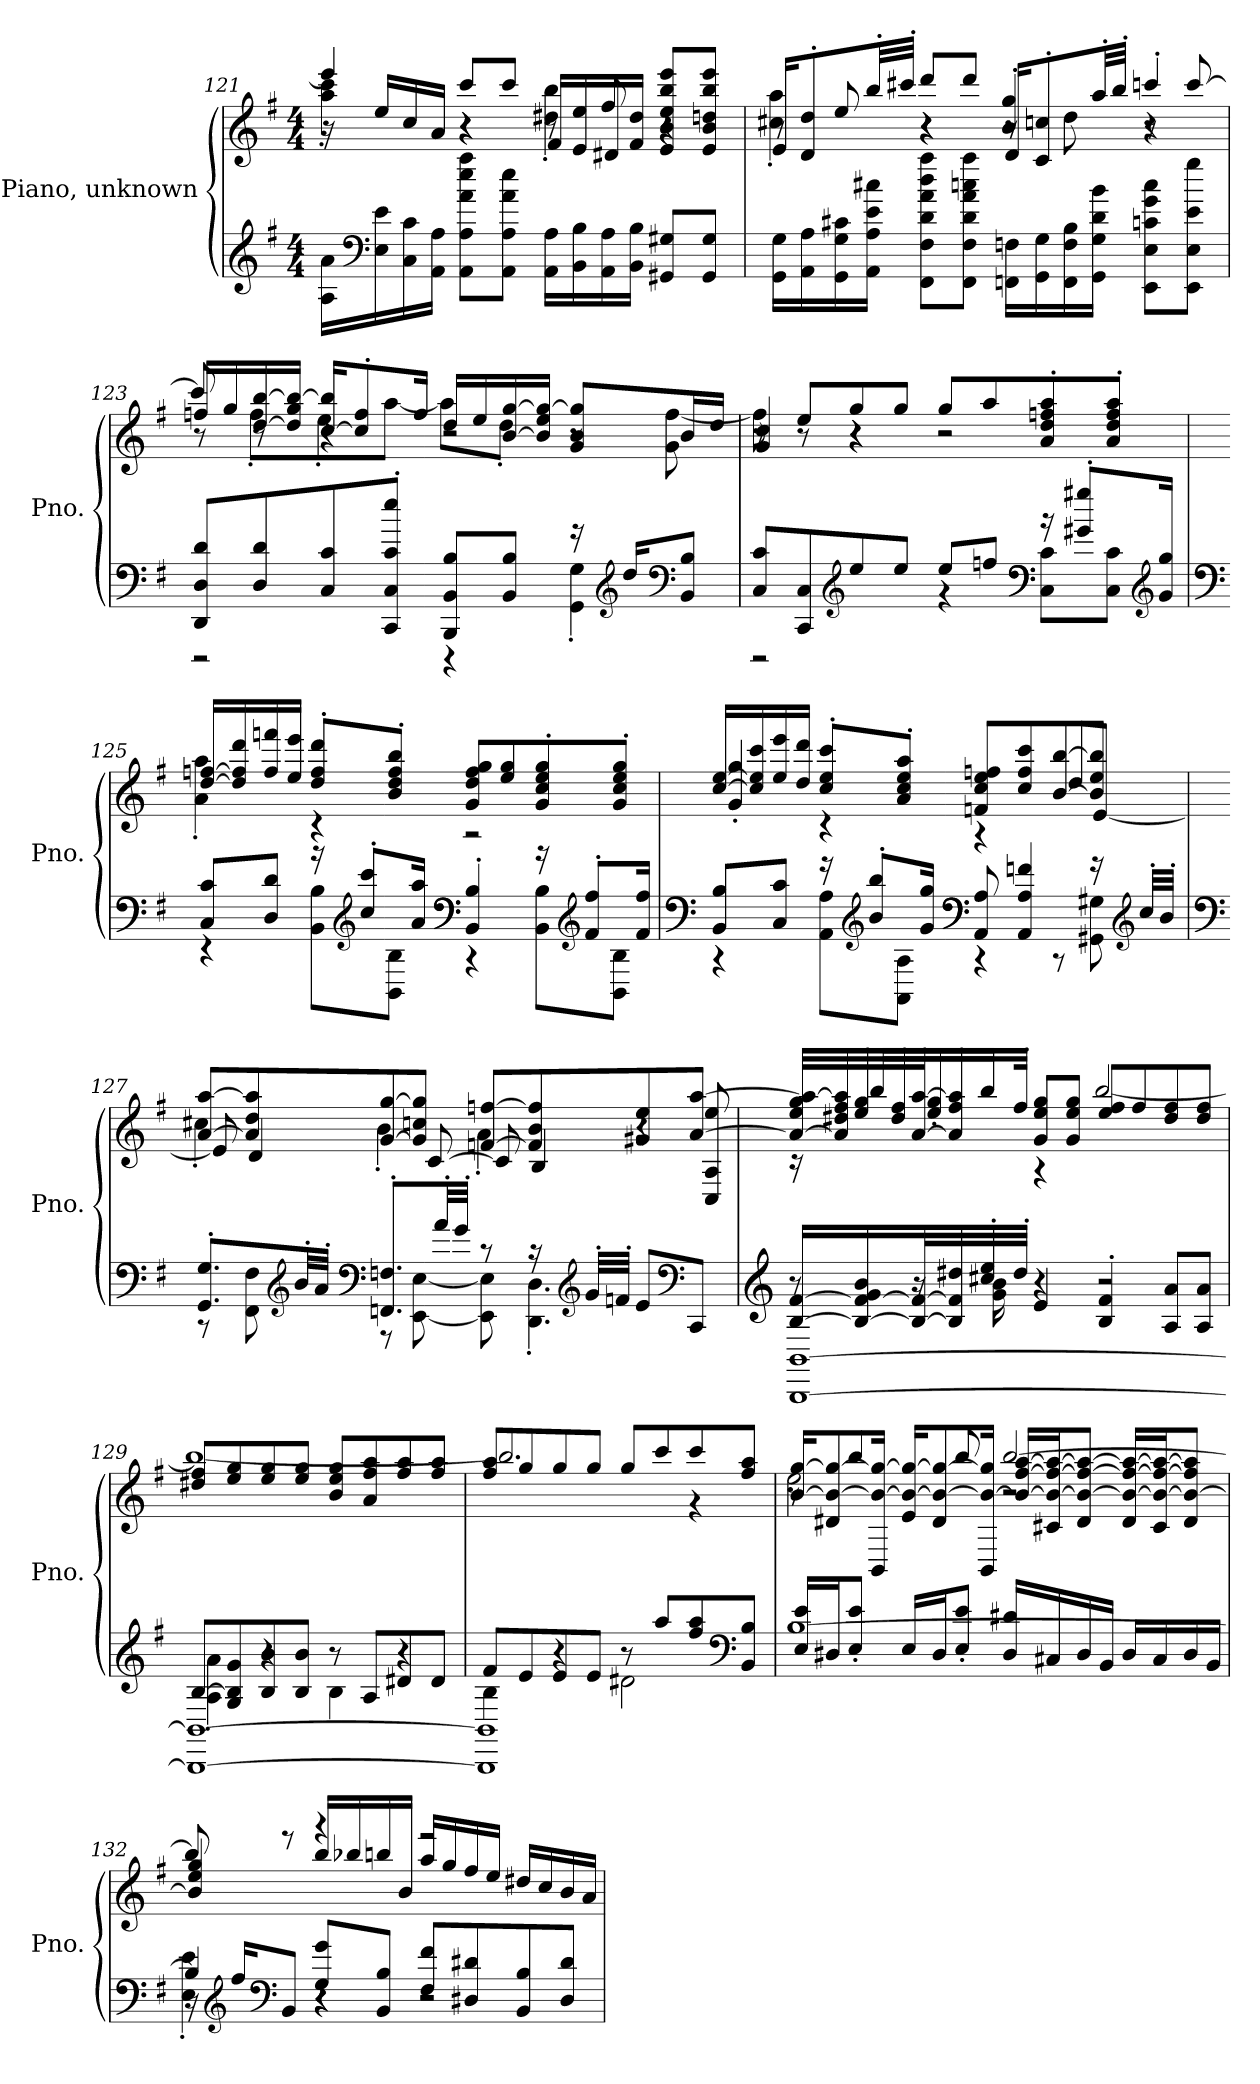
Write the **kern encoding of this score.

**kern	**kern
*part1	*part1
*staff2	*staff1
*I"Piano, unknown	*
*I'Pno.	*
!!LO:LB:g=z
*clefG2	*clefG2
*k[f#]	*k[f#]
*M4/4	*M4/4
=121	=121
*	*^
*	*	*^
16A\ 16a\LL	4eee/]	4aa\' 4ccc\'	16r
*clefF4	*	*	*
16E\ 16e\	.	.	16ee/LL
16C\ 16c\	.	.	16cc/
16AA\ 16A\JJ	.	.	16a/JJ
8AA\ 8A\ 8a\ 8ee\ 8aa\L	4r	4r	8ccc/L
8AA\ 8A\ 8a\ 8ee\J	.	.	8ccc/J
16AA\ 16A\LL	8r	4dd#X\' 4bb\'	16f#/LL
16BB\ 16B\	.	.	16e/ 16ee/
16AA\ 16A\	8ff#/	.	16d#X/
16BB\ 16B\JJ	.	.	16f#/ 16dd#/JJ
8GG#X/ 8G#X/L	4r	4r	8e/ 8b/ 8ee/ 8bb/ 8eee/L
8GG#/ 8G#/J	.	.	8e/ 8b/ 8ddn/ 8bb/ 8eee/J
=122	=122	=122	=122
16GG\ 16G\LL	16e/KL	4cc#X\' 4aa\'	8r
16AA\ 16A\	8d/' 8dd/'	.	.
16GG\ 16G\ 16c#X\	.	.	8ee/
16AA\ 16A\ 16e\ 16cc#X\JJ	32bb'/LL	.	.
.	32ccc#X'/JJJ	.	.
8FF#\ 8F#\ 8d\ 8a\ 8dd\ 8aa\L	8ddd/L	4r	4r
8FF#\ 8F#\ 8d\ 8a\ 8ccn\ 8aa\J	8ddd/J	.	.
16FFn\ 16Fn\LL	16d/KL	8r	4b/' 4gg/'
16GG\ 16G\	8c/' 8ccn/'	.	.
16FF\ 16F\ 16B\	.	8dd\	.
16GG\ 16G\ 16d\ 16b\JJ	32aa'/LL	.	.
.	32bb'/JJJ	.	.
8EE\ 8E\ 8cn\ 8g\ 8cc\L	4cccn'/	4r	8r
8EE\ 8E\ 8e\ 8gg\J	.	.	[8ccc/
!!LO:LB:g=z	!!	!!
=123	=123	=123	=123
*^	*	*	*
8DD/ 8D/ 8d/L	2r	16ffn/LL	8r	8ccc/]
.	.	16gg/	.	.
8D/ 8d/	.	[16dd/ [16bb/	8ff'\L	8r
.	.	16dd/] 16gg/ 16bb/_JJ	.	.
8C/ 8c/	.	[16cc/ 16bb/]KL	8ee'\	4r
.	.	8cc/]' 8ff/'	.	.
8CC/' 8C/' 8c/' 8ee/'J	.	.	[8aa\J	.
.	.	16ff/Jk	.	.
8BBB/ 8BB/ 8B/L	4r	16dd/LL	8aa\L]	2r
.	.	16ee/	.	.
8BB/ 8B/J	.	[16b/ [16gg/	8dd'\J	.
.	.	16b/] 16ee/ 16gg/_JJ	.	.
16r	4GG\' 4G\'	8g/ 8b/ 8gg/]L	8r	.
*clefG2	*	*	*	*
16dd/KL	.	.	.	.
*clefF4	*	*	*	*
8BB/ 8B/J	.	16b/L	8g\ [8ff\	.
.	.	16dd/JJ	.	.
=124	=124	=124	=124	=124
8C/ 8c/L	2r	8r	8ff\]	4g/ 4cc/
8CC/ 8C/	.	8ee/L	8r	.
*clefG2	*	*	*	*
8ee/	.	8gg/	4r	4r
8ee/J	.	8gg/J	.	.
8ee/L	4r	8gg/L	2r	2r
8ffn/J	.	8aa/	.	.
*clefF4	*	*	*	*
16r	8C\ 8c\L	8a/' 8dd/' 8ffn/' 8aa/'	.	.
8g#X/' 8gg#X/'L	.	.	.	.
.	8C\ 8c\J	8a/' 8dd/' 8ff/' 8aa/'J	.	.
*clefG2	*	*	*	*
16g#/ 16gg#/Jk	.	.	.	.
*	*	*v	*v	*v
!!LO:PB:g=z
=125	=125	=125
*clefF4	*	*
*	*	*^
8C/ 8c/L	4r	[16dd/ [16ffn/LL	4a\' 4aa\'
.	.	16dd/] 16ff/] 16ddd/	.
8D/ 8d/J	.	16ff/ 16fffn/	.
.	.	16ee/ 16eee/JJ	.
16r	8BB\ 8B\L	8dd/' 8ff/' 8ddd/'L	4r
*clefG2	*	*	*
8cc/' 8ccc/'L	.	.	.
.	8BB\ 8B\J	8b/' 8dd/' 8ff/' 8bb/'J	.
16a/ 16aa/Jk	.	.	.
*clefF4	*	*	*
4BB/' 4B/'	4r	8g/ 8dd/ 8ff/ 8gg/L	2r
.	.	8ee/ 8gg/	.
16r	8BB\ 8B\L	8g/' 8cc/' 8ee/' 8gg/'	.
*clefG2	*	*	*
8f#/' 8ff#/'L	.	.	.
.	8BB\ 8B\J	8g/' 8cc/' 8ee/' 8gg/'J	.
16f#/ 16ff#/Jk	.	.	.
!!LO:LB:g=z	!!
=126	=126	=126	=126
*clefF4	*	*	*
8BB/ 8B/L	4r	[16cc/ [16ee/LL	4g/' 4gg/'
.	.	16cc/] 16ee/] 16ccc/	.
8C/ 8c/J	.	16ee/ 16eee/	.
.	.	16dd/ 16ddd/JJ	.
16r	8AA\ 8A\L	8cc/' 8ee/' 8ccc/'L	4r
*clefG2	*	*	*
8b/' 8bb/'L	.	.	.
.	8AA\ 8A\J	8a/' 8cc/' 8ee/' 8aa/'J	.
16g/ 16gg/Jk	.	.	.
*clefF4	*	*	*
8AA/ 8A/	4r	8fn/ 8cc/ 8ee/ 8ffn/L	4r
4AA/ 4A/ 4fn/	.	8cc/ 8ff/ 8ccc/	.
.	8r	[8b/ [8bb/	8dd/L
16r	8GG#X\ 8G#X\	8b/] 8ee/ 8bb/]J	[8e/J
*clefG2	*	*	*
32cc'/LLL	.	.	.
32b'/JJJ	.	.	.
*	*	*v	*v
!!LO:LB:g=z
=127	=127	=127
*clefF4	*	*
*	*	*^
*	*	*	*^
8.GG/' 8.G/'L	8r	[8a/ [8aa/L	4cc#X'\	8e/]
.	8FF#\ 8F#\	8a/] 8dd/ 8aa/]	.	4d/
*clefG2	*	*	*	*
32b'/LL	.	.	.	.
32a'/JJJ	.	.	.	.
*clefF4	*	*	*	*
8.FFn/' 8.Fn/'L	8r	[8g/ [8gg/	4b'\	.
.	[8EE\ [8E\	8g/] 8ccn/ 8gg/]J	.	[8c/
32a'/LL	.	.	.	.
32g'/JJJ	.	.	.	.
8r	8EE\] 8E\]	[8fn/ [8ffn/L	4a'\	8c/]
16r	4.DD\' 4.D\'	8f/] 8b/ 8ff/]	.	4B/
*clefG2	*	*	*	*
32g'/LLL	.	.	.	.
32fn'/JJJ	.	.	.	.
8e/L	.	8g#X/ 8ee/	4r	.
*clefF4	*	*	*	*
8CC/J	.	[8a/ [8aa/J	.	8C/ 8A/ 8ee/
*v	*v	*	*	*
*	*v	*v	*v
!!LO:LB:g=z
=128	=128
*clefG2	*
*^	*^
*	*^	*	*
[16B/ [16f#/LL	8r	[1BBB [1BB	32a/_ 32ee/ 32gg/ 32aa/_LLL	16r
.	.	.	32a/] 32dd#X/ 32ff#/ 32aa/]	.
16B/_ 16f#/_ 16g/ 16b/	.	.	32ee/' 32gg/'	16bb/LL
.	.	.	32dd#/' 32ff#/'	.
32B/_ 32f#/_L	16r	.	[32a/' [32aa/'J	16ee/' 16gg/'
32B/] 32f#/] 32dd#X/	.	.	16a/]' 16ff#/' 16aa/]'	.
32cc#X/' 32ee/'	16g\ 16b\	.	.	16bb/JJ
32dd#'/JJJ	.	.	32ff#'/JJk	.
4e/	4r	.	8g/ 8ee/ 8gg/L	4r
.	.	.	8g/ 8ee/ 8gg/J	.
4B/' 4f#/'	2r	.	8ee/ 8ff#/L	[2bb/
.	.	.	8ff#/	.
8A/ 8a/L	.	.	8dd#/ 8ff#/	.
8A/ 8a/J	.	.	8dd#/ 8ff#/J	.
=129	=129	=129	=129	=129
[8B/L	4A\' 4a\'	1BBB_ 1BB_	8dd#X/ 8ff#/L	1bb_
8G/ 8B/] 8g/	.	.	8ee/ 8gg/	.
8B/ 8b/	4r	.	8ee/ 8gg/	.
8B/ 8b/J	.	.	8ee/ 8gg/J	.
8r	4B\	.	8b/ 8ee/ 8gg/L	.
8A/L	.	.	8a/ 8ff#/ 8aa/	.
8d#X/	4r	.	8ff#/ 8aa/	.
8d#/J	.	.	8ff#/ 8aa/J	.
!!LO:LB:g=z	!!
=130	=130	=130	=130	=130
8f#/L	4B\	1BBB] 1BB]	8ff#/ 8aa/L	2.bb/]
8e/	.	.	8gg/	.
8e/	4r	.	8gg/	.
8e/J	.	.	8gg/J	.
8r	2d#X\	.	8gg/L	.
8aa/L	.	.	8ccc/	.
8ff#/ 8aa/	.	.	8ccc/	4r
*clefF4	*	*	*	*
8BB/ 8B/J	.	.	8ff#/ 8aa/J	.
*	*v	*v	*	*
=131	=131	=131	=131
*	*	*	*^
[1B	16E/ 16e/LL	8r	2ee\	[16b/ [16gg/KL
.	16D#X/J	.	.	8d#X/ 8b/_ 8gg/_
.	8E/' 8e/'J	4bb/	.	.
.	.	.	.	16BB/ 16b/_ 16gg/_Jk
.	16E/LL	.	.	16e/ 16b/_ 16gg/_KL
.	16D#/J	.	.	8d#/ 8b/_ 8gg/_
.	8E/' 8e/'J	8bb/	.	.
.	.	.	.	16BB/ 16b/_ 16gg/]Jk
.	16D#/ 16d#X/LL	[2bb/	2r	16b/_ [16ff#/ [16aa/LL
.	16C#X/	.	.	16c#X/ 16b/_ 16ff#/_ 16aa/_J
.	16D#/	.	.	8d#/ 8b/_ 8ff#/_ 8aa/_J
.	16BB/JJ	.	.	.
.	16D#/LL	.	.	16d#/ 16b/_ 16ff#/_ 16aa/_LL
.	16C#/	.	.	16c#/ 16b/_ 16ff#/_ 16aa/_J
.	16D#/	.	.	8d#/ 8b/_ 8ff#/] 8aa/]J
.	16BB/JJ	.	.	.
*	*	*	*v	*v
!!LO:LB:g=z
=132	=132	=132	=132
*	*^	*	*
4B/]	4E\' 4e\'	16r	8bb/]	4b/] 4ee/ 4gg/
*clefG2	*	*	*	*
.	.	16ff#/KL	.	.
*clefF4	*	*	*	*
.	.	8BB/J	8r	.
4r	4r	8G/ 8g/L	4r	16bb/LL
.	.	.	.	16bb-X/
.	.	8BB/ 8B/J	.	16bbn/
.	.	.	.	16b/JJ
2r	2r	8F#/ 8f#/L	2r	16aa/LL
.	.	.	.	16gg/
.	.	8D#X/ 8d#X/	.	16ff#/
.	.	.	.	16ee/JJ
.	.	8BB/ 8B/	.	16dd#X/LL
.	.	.	.	16cc/
.	.	8D#/ 8d#/J	.	16b/
.	.	.	.	16a/JJ
*v	*v	*v	*	*
*	*v	*v
=	=
*-	*-
